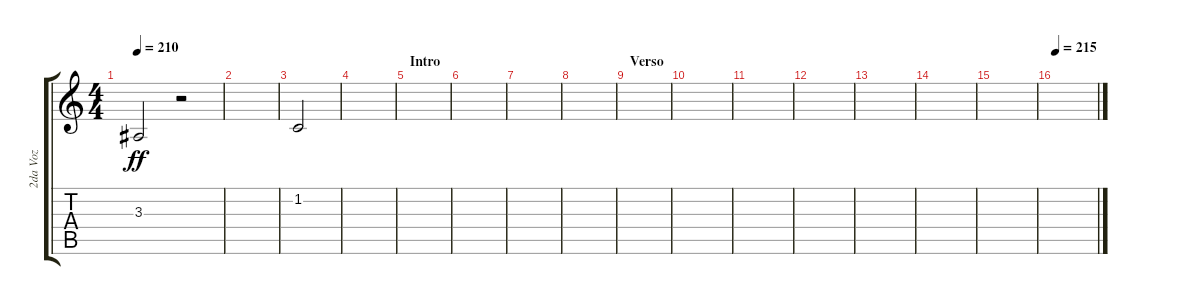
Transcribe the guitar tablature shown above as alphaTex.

\track ("2da Voz" "2da Voz") {instrument tenorsax}
\staff {score tabs}
\tuning (E4 B3 G3 D3 A2 E2) {hide}
\ts (4 4)
\tempo 210
\clef g2
\ks c
3.3.2{dy ff} r.2 |
|
1.2.2 |
|
\section ("" "Intro")
|
|
|
|
\section ("" "Verso")
|
|
|
|
|
|
|
\tempo 215
